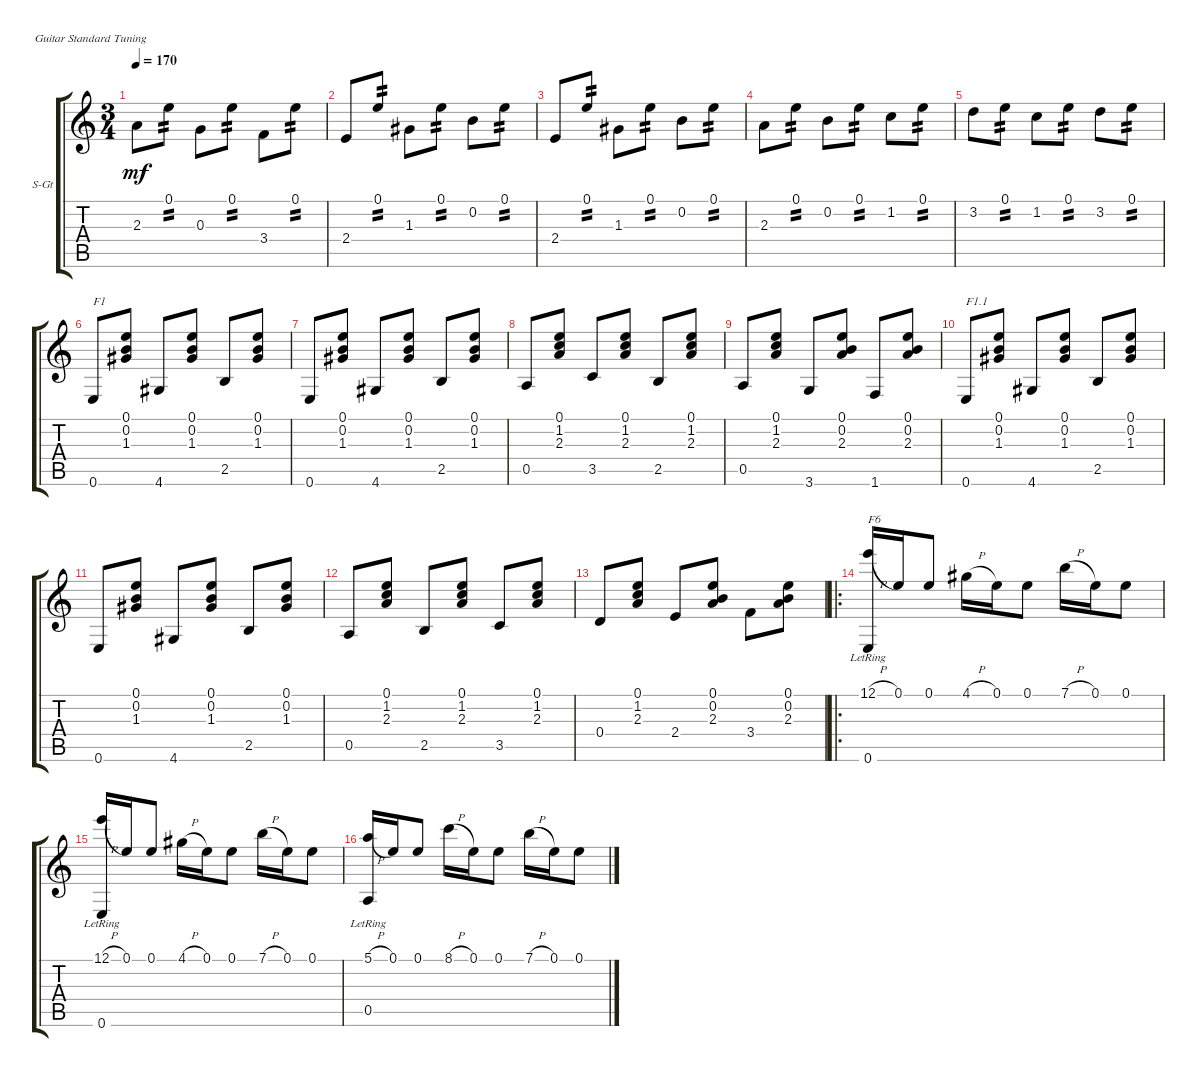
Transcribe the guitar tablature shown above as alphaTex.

\defaultSystemsLayout 4
\bracketExtendMode groupsimilarinstruments
\firstSystemTrackNameOrientation horizontal
\otherSystemsTrackNameOrientation horizontal
\track ("Steel Guitar" "S-Gt") {instrument acousticguitarsteel}
\staff {score tabs}
\tuning (E4 B3 G3 D3 A2 E2)
\ts (3 4)
\tempo 170
\clef g2
\ks c
2.3.8{dy mf} 0.1.8{tp 2} 0.3.8 0.1.8{tp 2} 3.4.8 0.1.8{tp 2} |
2.4.8 0.1.8{tp 2} 1.3.8 0.1.8{tp 2} 0.2.8 0.1.8{tp 2} |
2.4.8 0.1.8{tp 2} 1.3.8 0.1.8{tp 2} 0.2.8 0.1.8{tp 2} |
2.3.8 0.1.8{tp 2} 0.2.8 0.1.8{tp 2} 1.2.8 0.1.8{tp 2} |
3.2.8 0.1.8{tp 2} 1.2.8 0.1.8{tp 2} 3.2.8 0.1.8{tp 2} |
0.6.8{txt "F1"} (0.1 0.2 1.3).8 4.6.8 (1.3 0.2 0.1).8 2.5.8 (1.3 0.2 0.1).8 |
0.6.8 (0.1 0.2 1.3).8 4.6.8 (1.3 0.2 0.1).8 2.5.8 (1.3 0.2 0.1).8 |
0.5.8 (2.3 1.2 0.1).8 3.5.8 (2.3 1.2 0.1).8 2.5.8 (2.3 1.2 0.1).8 |
0.5.8 (2.3 1.2 0.1).8 3.6.8 (2.3 0.2 0.1).8 1.6.8 (2.3 0.2 0.1).8 |
0.6.8{txt "F1.1"} (0.1 0.2 1.3).8 4.6.8 (1.3 0.2 0.1).8 2.5.8 (1.3 0.2 0.1).8 |
0.6.8 (0.1 0.2 1.3).8 4.6.8 (1.3 0.2 0.1).8 2.5.8 (1.3 0.2 0.1).8 |
0.5.8 (2.3 1.2 0.1).8 2.5.8 (2.3 1.2 0.1).8 3.5.8 (2.3 1.2 0.1).8 |
0.4.8 (2.3 1.2 0.1).8 2.4.8 (2.3 0.2 0.1).8 3.4.8 (2.3 0.2 0.1).8 |
\ro
(12.1{h} 0.6{lr}).16{txt "F6"} 0.1.16 0.1.8 4.1{h}.16 0.1.16 0.1.8 7.1{h}.16 0.1.16 0.1.8 |
(12.1{h} 0.6{lr}).16 0.1.16 0.1.8 4.1{h}.16 0.1.16 0.1.8 7.1{h}.16 0.1.16 0.1.8 |
(5.1{h} 0.5{lr}).16 0.1.16 0.1.8 8.1{h}.16 0.1.16 0.1.8 7.1{h}.16 0.1.16 0.1.8
